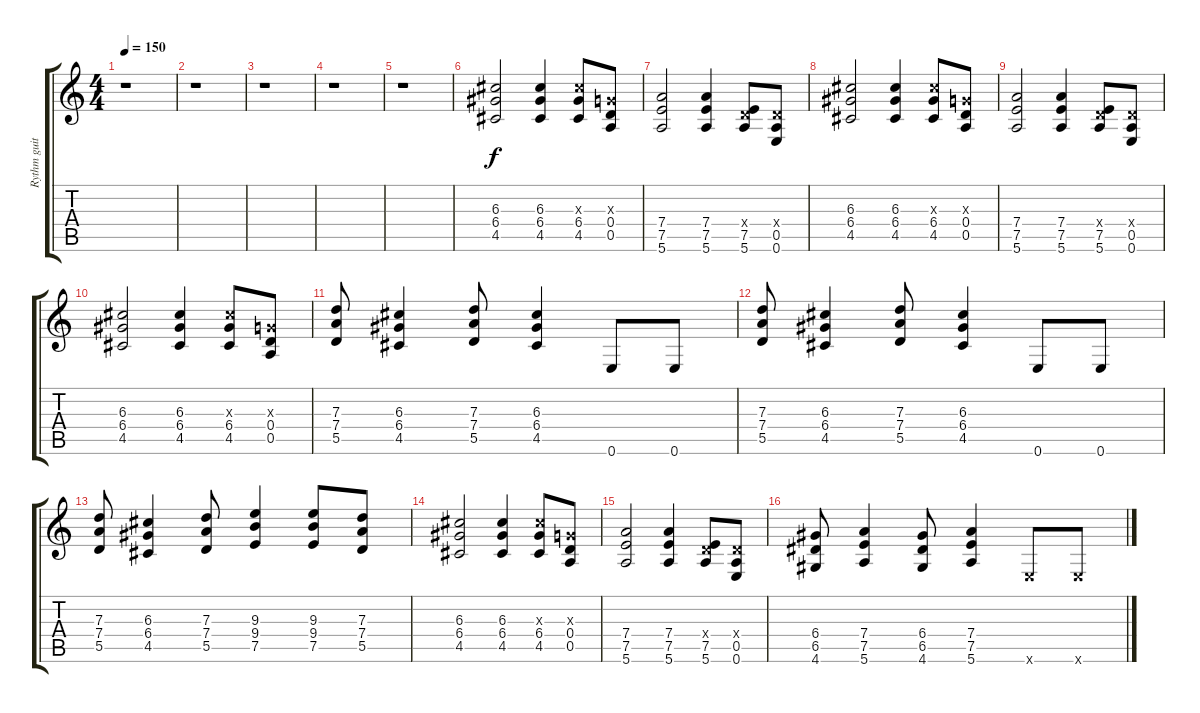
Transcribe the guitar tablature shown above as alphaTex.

\track ("Rythm guitar" "Rythm guit") {instrument distortionguitar}
\staff {score tabs}
\tuning (E4 B3 G3 D3 A2 E2) {hide}
\ts (4 4)
\tempo 150
\clef g2
\ks c
r.1{dy f} |
r.1 |
r.1 |
r.1 |
r.1 |
(6.3 6.4 4.5).2 (6.3 6.4 4.5).4 (6.3{x} 6.4 4.5).8 (0.3{x} 0.4 0.5).8 |
(7.4 7.5 5.6).2 (7.4 7.5 5.6).4 (0.4{x} 7.5 5.6).8 (0.4{x} 0.5 0.6).8 |
(6.3 6.4 4.5).2 (6.3 6.4 4.5).4 (6.3{x} 6.4 4.5).8 (0.3{x} 0.4 0.5).8 |
(7.4 7.5 5.6).2 (7.4 7.5 5.6).4 (0.4{x} 7.5 5.6).8 (0.4{x} 0.5 0.6).8 |
(6.3 6.4 4.5).2 (6.3 6.4 4.5).4 (6.3{x} 6.4 4.5).8 (0.3{x} 0.4 0.5).8 |
(7.3 7.4 5.5).8 (6.3 6.4 4.5).4 (7.3 7.4 5.5).8 (6.3 6.4 4.5).4 0.6.8 0.6.8 |
(7.3 7.4 5.5).8 (6.3 6.4 4.5).4 (7.3 7.4 5.5).8 (6.3 6.4 4.5).4 0.6.8 0.6.8 |
(7.3 7.4 5.5).8 (6.3 6.4 4.5).4 (7.3 7.4 5.5).8 (9.3 9.4 7.5).4 (9.3 9.4 7.5).8 (7.3 7.4 5.5).8 |
(6.3 6.4 4.5).2 (6.3 6.4 4.5).4 (6.3{x} 6.4 4.5).8 (0.3{x} 0.4 0.5).8 |
(7.4 7.5 5.6).2 (7.4 7.5 5.6).4 (0.4{x} 7.5 5.6).8 (0.4{x} 0.5 0.6).8 |
(6.4 6.5 4.6).8 (7.4 7.5 5.6).4 (6.4 6.5 4.6).8 (7.4 7.5 5.6).4 0.6{x}.8 0.6{x}.8
